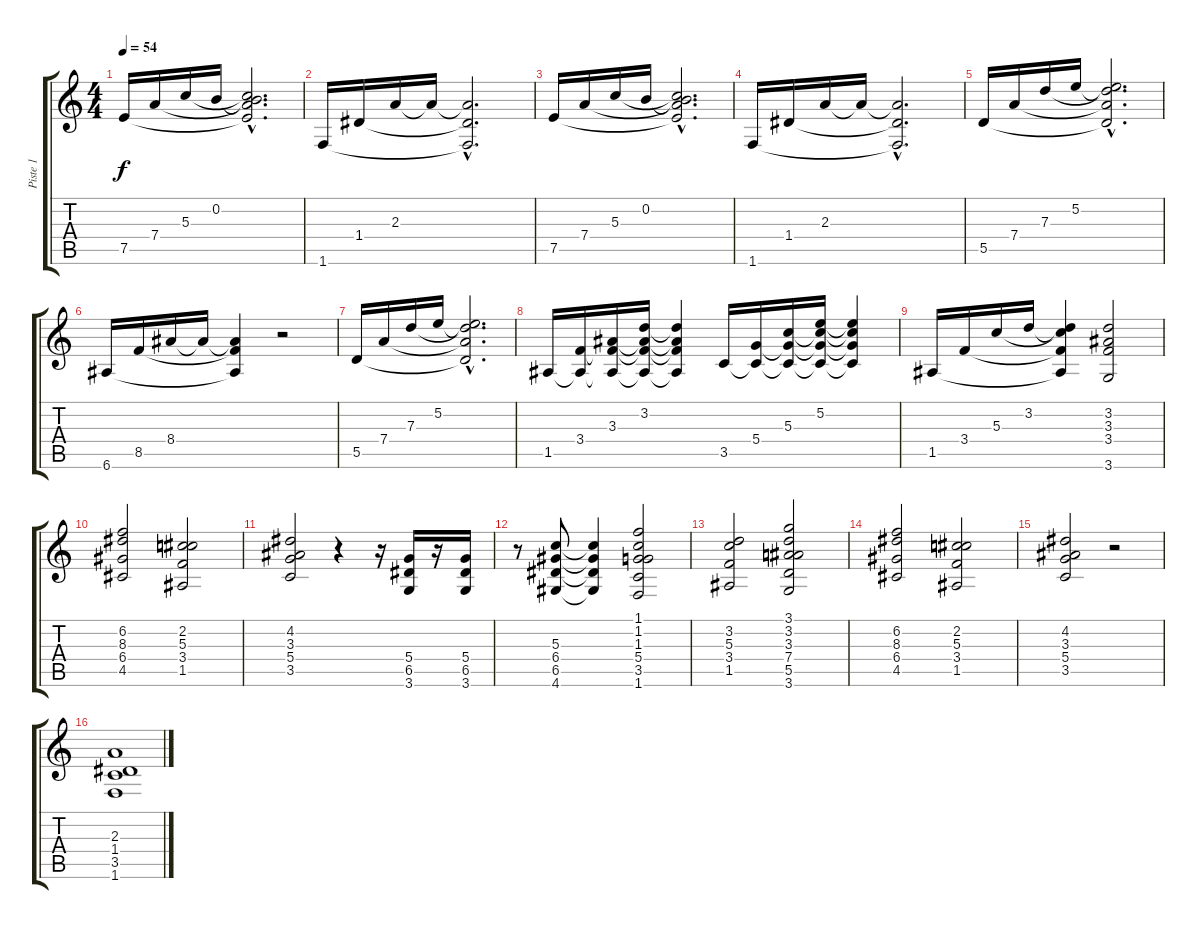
\track ("Piste 1" "Piste 1") {instrument electricguitarjazz}
\staff {score tabs}
\tuning (E4 B3 G3 D3 A2 E2) {hide}
\ts (4 4)
\tempo 54
\clef g2
\ks c
7.5.16{dy f instrument electricguitarjazz} 7.4.16 5.3.16 0.2.16 (0.2{hac t} 5.3{hac t} 7.4{hac t} 7.5{hac t}).2{d} |
1.6.16 1.4.16 2.3.16 2.3{t}.16 (2.3{hac t} 1.4{hac t} 1.6{hac t}).2{d} |
7.5.16 7.4.16 5.3.16 0.2.16 (0.2{hac t} 5.3{hac t} 7.4{hac t} 7.5{hac t}).2{d} |
1.6.16 1.4.16 2.3.16 2.3{t}.16 (2.3{hac t} 1.4{hac t} 1.6{hac t}).2{d} |
5.5.16 7.4.16 7.3.16 5.2.16 (5.2{hac t} 7.3{hac t} 7.4{hac t} 5.5{hac t}).2{d} |
6.6.16 8.5.16 8.4.16 8.4{t}.16 (8.4{t} 8.5{t} 6.6{t}).4 r.2 |
5.5.16 7.4.16 7.3.16 5.2.16 (5.2{hac t} 7.3{hac t} 7.4{hac t} 5.5{hac t}).2{d} |
1.5.16 (3.4 1.5{t}).16 (3.3 3.4{t} 1.5{t}).16 (3.2 3.3{t} 3.4{t} 1.5{t}).16 (3.2{t} 3.3{t} 3.4{t} 1.5{t}).4 3.5.16 (5.4 3.5{t}).16 (5.3 5.4{t} 3.5{t}).16 (5.2 5.3{t} 5.4{t} 3.5{t}).16 (5.2{t} 5.3{t} 5.4{t} 3.5{t}).4 |
1.5.16 3.4.16 5.3.16 3.2.16 (3.2{t} 5.3{t} 3.4{t} 1.5{t}).4 (3.2 3.3 3.4 3.6).2 |
(6.2 8.3 6.4 4.5).2 (2.2 5.3 3.4 1.5).2 |
(4.2 3.3 5.4 3.5).2 r.4 r.16 (5.4 6.5 3.6).16 r.16 (5.4 6.5 3.6).16 |
r.8 (5.3 6.4 6.5 4.6).8 (5.3{t} 6.4{t} 6.5{t} 4.6{t}).4 (1.1 1.2 1.3 5.4 3.5 1.6).2 |
(3.2 5.3 3.4 1.5).2 (3.1 3.2 3.3 7.4 5.5 3.6).2 |
(6.2 8.3 6.4 4.5).2 (2.2 5.3 3.4 1.5).2 |
(4.2 3.3 5.4 3.5).2 r.2 |
(2.3 1.4 3.5 1.6).1
